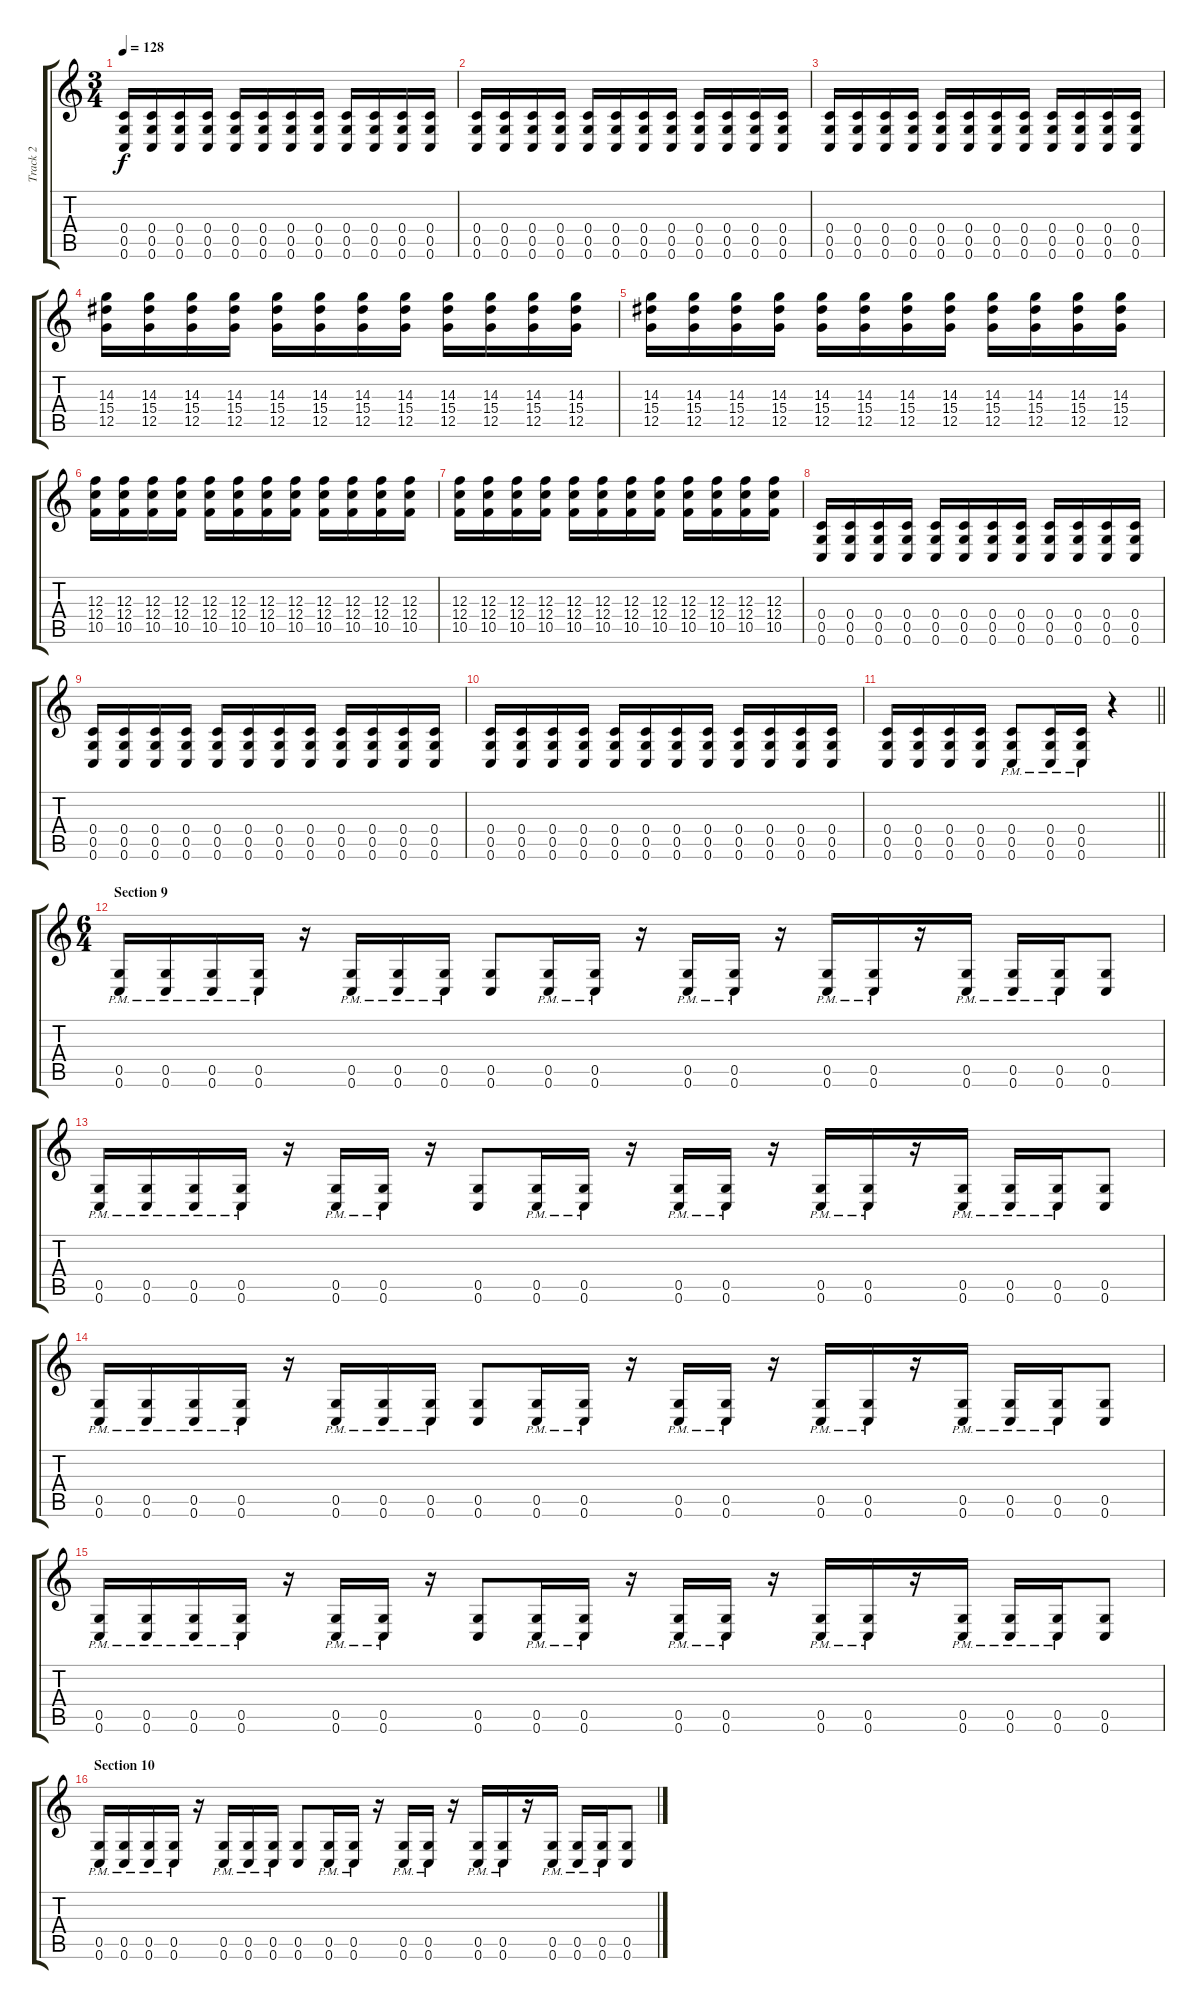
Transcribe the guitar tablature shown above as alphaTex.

\track ("Track 2" "Track 2") {instrument distortionguitar}
\staff {score tabs}
\tuning (D4 A3 F3 C3 G2 C2) {hide}
\ts (3 4)
\tempo 128
\clef g2
\ks c
(0.4 0.5 0.6).16{dy f} (0.4 0.5 0.6).16 (0.4 0.5 0.6).16 (0.4 0.5 0.6).16 (0.4 0.5 0.6).16 (0.4 0.5 0.6).16 (0.4 0.5 0.6).16 (0.4 0.5 0.6).16 (0.4 0.5 0.6).16 (0.4 0.5 0.6).16 (0.4 0.5 0.6).16 (0.4 0.5 0.6).16 |
(0.4 0.5 0.6).16 (0.4 0.5 0.6).16 (0.4 0.5 0.6).16 (0.4 0.5 0.6).16 (0.4 0.5 0.6).16 (0.4 0.5 0.6).16 (0.4 0.5 0.6).16 (0.4 0.5 0.6).16 (0.4 0.5 0.6).16 (0.4 0.5 0.6).16 (0.4 0.5 0.6).16 (0.4 0.5 0.6).16 |
(0.4 0.5 0.6).16 (0.4 0.5 0.6).16 (0.4 0.5 0.6).16 (0.4 0.5 0.6).16 (0.4 0.5 0.6).16 (0.4 0.5 0.6).16 (0.4 0.5 0.6).16 (0.4 0.5 0.6).16 (0.4 0.5 0.6).16 (0.4 0.5 0.6).16 (0.4 0.5 0.6).16 (0.4 0.5 0.6).16 |
(14.3 15.4 12.5).16{volume 11} (14.3 15.4 12.5).16 (14.3 15.4 12.5).16 (14.3 15.4 12.5).16 (14.3 15.4 12.5).16 (14.3 15.4 12.5).16 (14.3 15.4 12.5).16 (14.3 15.4 12.5).16 (14.3 15.4 12.5).16 (14.3 15.4 12.5).16 (14.3 15.4 12.5).16 (14.3 15.4 12.5).16 |
(14.3 15.4 12.5).16 (14.3 15.4 12.5).16 (14.3 15.4 12.5).16 (14.3 15.4 12.5).16 (14.3 15.4 12.5).16 (14.3 15.4 12.5).16 (14.3 15.4 12.5).16 (14.3 15.4 12.5).16 (14.3 15.4 12.5).16 (14.3 15.4 12.5).16 (14.3 15.4 12.5).16 (14.3 15.4 12.5).16 |
(12.3 12.4 10.5).16 (12.3 12.4 10.5).16 (12.3 12.4 10.5).16 (12.3 12.4 10.5).16 (12.3 12.4 10.5).16 (12.3 12.4 10.5).16 (12.3 12.4 10.5).16 (12.3 12.4 10.5).16 (12.3 12.4 10.5).16 (12.3 12.4 10.5).16 (12.3 12.4 10.5).16 (12.3 12.4 10.5).16 |
(12.3 12.4 10.5).16 (12.3 12.4 10.5).16 (12.3 12.4 10.5).16 (12.3 12.4 10.5).16 (12.3 12.4 10.5).16 (12.3 12.4 10.5).16 (12.3 12.4 10.5).16 (12.3 12.4 10.5).16 (12.3 12.4 10.5).16 (12.3 12.4 10.5).16 (12.3 12.4 10.5).16 (12.3 12.4 10.5).16 |
(0.4 0.5 0.6).16 (0.4 0.5 0.6).16 (0.4 0.5 0.6).16 (0.4 0.5 0.6).16 (0.4 0.5 0.6).16 (0.4 0.5 0.6).16 (0.4 0.5 0.6).16 (0.4 0.5 0.6).16 (0.4 0.5 0.6).16 (0.4 0.5 0.6).16 (0.4 0.5 0.6).16 (0.4 0.5 0.6).16 |
(0.4 0.5 0.6).16 (0.4 0.5 0.6).16 (0.4 0.5 0.6).16 (0.4 0.5 0.6).16 (0.4 0.5 0.6).16 (0.4 0.5 0.6).16 (0.4 0.5 0.6).16 (0.4 0.5 0.6).16 (0.4 0.5 0.6).16 (0.4 0.5 0.6).16 (0.4 0.5 0.6).16 (0.4 0.5 0.6).16 |
(0.4 0.5 0.6).16 (0.4 0.5 0.6).16 (0.4 0.5 0.6).16 (0.4 0.5 0.6).16 (0.4 0.5 0.6).16 (0.4 0.5 0.6).16 (0.4 0.5 0.6).16 (0.4 0.5 0.6).16 (0.4 0.5 0.6).16 (0.4 0.5 0.6).16 (0.4 0.5 0.6).16 (0.4 0.5 0.6).16 |
\barLineRight lightlight
(0.4 0.5 0.6).16 (0.4 0.5 0.6).16 (0.4 0.5 0.6).16 (0.4 0.5 0.6).16 (0.4{pm} 0.5{pm} 0.6{pm}).8{volume 16} (0.4{pm} 0.5{pm} 0.6{pm}).16 (0.4{pm} 0.5{pm} 0.6{pm}).16 r.4 |
\ts (6 4)
\section ("" "Section 9")
(0.5{pm} 0.6{pm}).16{volume 13} (0.5{pm} 0.6{pm}).16 (0.5{pm} 0.6{pm}).16 (0.5{pm} 0.6{pm}).16 r.16 (0.5{pm} 0.6{pm}).16 (0.5{pm} 0.6{pm}).16 (0.5{pm} 0.6{pm}).16 (0.5 0.6).8 (0.5{pm} 0.6{pm}).16 (0.5{pm} 0.6{pm}).16 r.16 (0.5{pm} 0.6{pm}).16 (0.5{pm} 0.6{pm}).16 r.16 (0.5{pm} 0.6{pm}).16 (0.5{pm} 0.6{pm}).16 r.16 (0.5{pm} 0.6{pm}).16 (0.5{pm} 0.6{pm}).16 (0.5{pm} 0.6{pm}).16 (0.5 0.6).8 |
(0.5{pm} 0.6{pm}).16 (0.5{pm} 0.6{pm}).16 (0.5{pm} 0.6{pm}).16 (0.5{pm} 0.6{pm}).16 r.16 (0.5{pm} 0.6{pm}).16 (0.5{pm} 0.6{pm}).16 r.16 (0.5 0.6).8 (0.5{pm} 0.6{pm}).16 (0.5{pm} 0.6{pm}).16 r.16 (0.5{pm} 0.6{pm}).16 (0.5{pm} 0.6{pm}).16 r.16 (0.5{pm} 0.6{pm}).16 (0.5{pm} 0.6{pm}).16 r.16 (0.5{pm} 0.6{pm}).16 (0.5{pm} 0.6{pm}).16 (0.5{pm} 0.6{pm}).16 (0.5 0.6).8 |
(0.5{pm} 0.6{pm}).16 (0.5{pm} 0.6{pm}).16 (0.5{pm} 0.6{pm}).16 (0.5{pm} 0.6{pm}).16 r.16 (0.5{pm} 0.6{pm}).16 (0.5{pm} 0.6{pm}).16 (0.5{pm} 0.6{pm}).16 (0.5 0.6).8 (0.5{pm} 0.6{pm}).16 (0.5{pm} 0.6{pm}).16 r.16 (0.5{pm} 0.6{pm}).16 (0.5{pm} 0.6{pm}).16 r.16 (0.5{pm} 0.6{pm}).16 (0.5{pm} 0.6{pm}).16 r.16 (0.5{pm} 0.6{pm}).16 (0.5{pm} 0.6{pm}).16 (0.5{pm} 0.6{pm}).16 (0.5 0.6).8 |
(0.5{pm} 0.6{pm}).16 (0.5{pm} 0.6{pm}).16 (0.5{pm} 0.6{pm}).16 (0.5{pm} 0.6{pm}).16 r.16 (0.5{pm} 0.6{pm}).16 (0.5{pm} 0.6{pm}).16 r.16 (0.5 0.6).8 (0.5{pm} 0.6{pm}).16 (0.5{pm} 0.6{pm}).16 r.16 (0.5{pm} 0.6{pm}).16 (0.5{pm} 0.6{pm}).16 r.16 (0.5{pm} 0.6{pm}).16 (0.5{pm} 0.6{pm}).16 r.16 (0.5{pm} 0.6{pm}).16 (0.5{pm} 0.6{pm}).16 (0.5{pm} 0.6{pm}).16 (0.5 0.6).8 |
\section ("" "Section 10")
(0.5{pm} 0.6{pm}).16 (0.5{pm} 0.6{pm}).16 (0.5{pm} 0.6{pm}).16 (0.5{pm} 0.6{pm}).16 r.16 (0.5{pm} 0.6{pm}).16 (0.5{pm} 0.6{pm}).16 (0.5{pm} 0.6{pm}).16 (0.5 0.6).8 (0.5{pm} 0.6{pm}).16 (0.5{pm} 0.6{pm}).16 r.16 (0.5{pm} 0.6{pm}).16 (0.5{pm} 0.6{pm}).16 r.16 (0.5{pm} 0.6{pm}).16 (0.5{pm} 0.6{pm}).16 r.16 (0.5{pm} 0.6{pm}).16 (0.5{pm} 0.6{pm}).16 (0.5{pm} 0.6{pm}).16 (0.5 0.6).8
